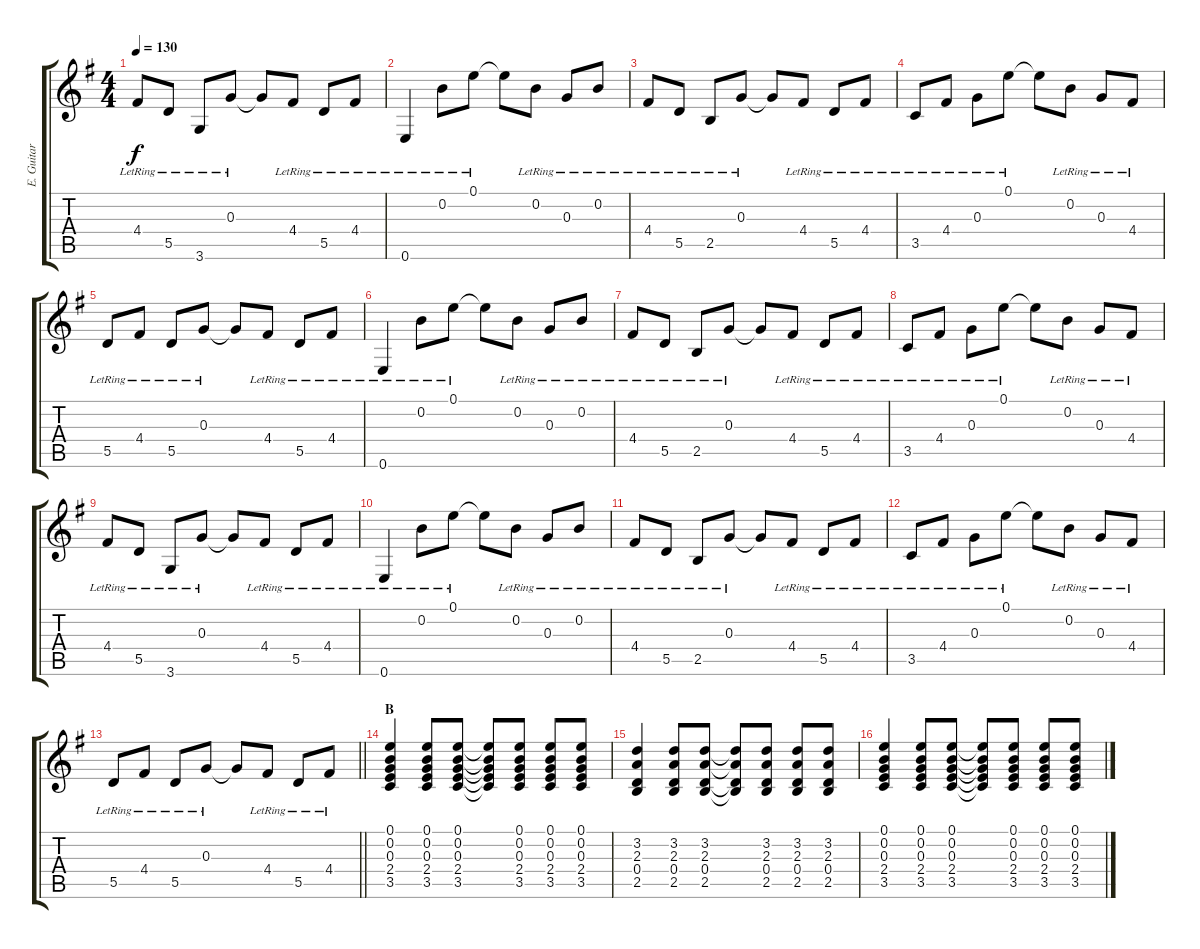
\track ("E. Guitar II" "E. Guitar ") {instrument electricguitarclean}
\staff {score tabs}
\tuning (E4 B3 G3 D3 A2 E2) {hide}
\ts (4 4)
\tempo 130
\clef g2
\ks g
4.4{lr}.8{dy f} 5.5{lr}.8 3.6{lr}.8 0.3{lr}.8 0.3{t}.8 4.4{lr}.8 5.5{lr}.8 4.4{lr}.8 |
0.6{lr}.4 0.2{lr}.8 0.1{lr}.8 0.1{t}.8 0.2{lr}.8 0.3{lr}.8 0.2{lr}.8 |
4.4{lr}.8 5.5{lr}.8 2.5{lr}.8 0.3{lr}.8 0.3{t}.8 4.4{lr}.8 5.5{lr}.8 4.4{lr}.8 |
3.5{lr}.8 4.4{lr}.8 0.3{lr}.8 0.1{lr}.8 0.1{t}.8 0.2{lr}.8 0.3{lr}.8 4.4{lr}.8 |
5.5{lr}.8 4.4{lr}.8 5.5{lr}.8 0.3{lr}.8 0.3{t}.8 4.4{lr}.8 5.5{lr}.8 4.4{lr}.8 |
0.6{lr}.4 0.2{lr}.8 0.1{lr}.8 0.1{t}.8 0.2{lr}.8 0.3{lr}.8 0.2{lr}.8 |
4.4{lr}.8 5.5{lr}.8 2.5{lr}.8 0.3{lr}.8 0.3{t}.8 4.4{lr}.8 5.5{lr}.8 4.4{lr}.8 |
3.5{lr}.8 4.4{lr}.8 0.3{lr}.8 0.1{lr}.8 0.1{t}.8 0.2{lr}.8 0.3{lr}.8 4.4{lr}.8 |
4.4{lr}.8 5.5{lr}.8 3.6{lr}.8 0.3{lr}.8 0.3{t}.8 4.4{lr}.8 5.5{lr}.8 4.4{lr}.8 |
0.6{lr}.4 0.2{lr}.8 0.1{lr}.8 0.1{t}.8 0.2{lr}.8 0.3{lr}.8 0.2{lr}.8 |
4.4{lr}.8 5.5{lr}.8 2.5{lr}.8 0.3{lr}.8 0.3{t}.8 4.4{lr}.8 5.5{lr}.8 4.4{lr}.8 |
3.5{lr}.8 4.4{lr}.8 0.3{lr}.8 0.1{lr}.8 0.1{t}.8 0.2{lr}.8 0.3{lr}.8 4.4{lr}.8 |
\barLineRight lightlight
5.5{lr}.8 4.4{lr}.8 5.5{lr}.8 0.3{lr}.8 0.3{t}.8 4.4{lr}.8 5.5{lr}.8 4.4{lr}.8 |
\section ("" "B")
(0.1 0.2 0.3 2.4 3.5).4 (0.1 0.2 0.3 2.4 3.5).8 (0.1 0.2 0.3 2.4 3.5).8 (0.1{t} 0.2{t} 0.3{t} 2.4{t} 3.5{t}).8 (0.1 0.2 0.3 2.4 3.5).8 (0.1 0.2 0.3 2.4 3.5).8 (0.1 0.2 0.3 2.4 3.5).8 |
(3.2 2.3 0.4 2.5).4 (3.2 2.3 0.4 2.5).8 (3.2 2.3 0.4 2.5).8 (3.2{t} 2.3{t} 0.4{t} 2.5{t}).8 (3.2 2.3 0.4 2.5).8 (3.2 2.3 0.4 2.5).8 (3.2 2.3 0.4 2.5).8 |
(0.1 0.2 0.3 2.4 3.5).4 (0.1 0.2 0.3 2.4 3.5).8 (0.1 0.2 0.3 2.4 3.5).8 (0.1{t} 0.2{t} 0.3{t} 2.4{t} 3.5{t}).8 (0.1 0.2 0.3 2.4 3.5).8 (0.1 0.2 0.3 2.4 3.5).8 (0.1 0.2 0.3 2.4 3.5).8
